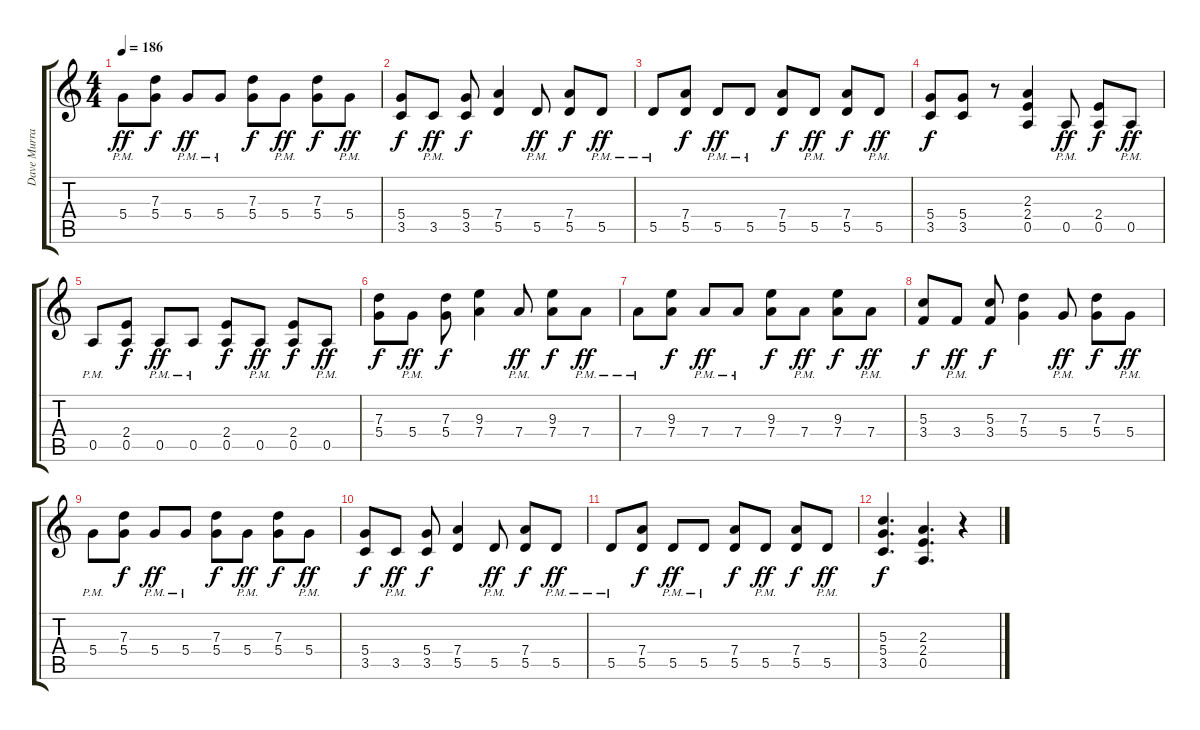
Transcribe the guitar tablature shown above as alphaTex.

\track ("Dave Murray" "Dave Murra") {instrument overdrivenguitar}
\staff {score tabs}
\tuning (E4 B3 G3 D3 A2 E2) {hide}
\ts (4 4)
\tempo 186
\clef g2
\ks c
5.4{pm}.8{dy ff} (7.3 5.4).8{dy f} 5.4{pm}.8{dy ff} 5.4{pm}.8 (7.3 5.4).8{dy f} 5.4{pm}.8{dy ff} (7.3 5.4).8{dy f} 5.4{pm}.8{dy ff} |
(5.4 3.5).8{dy f} 3.5{pm}.8{dy ff} (5.4 3.5).8{dy f} (7.4 5.5).4 5.5{pm}.8{dy ff} (7.4 5.5).8{dy f} 5.5{pm}.8{dy ff} |
5.5{pm}.8 (7.4 5.5).8{dy f} 5.5{pm}.8{dy ff} 5.5{pm}.8 (7.4 5.5).8{dy f} 5.5{pm}.8{dy ff} (7.4 5.5).8{dy f} 5.5{pm}.8{dy ff} |
(5.4 3.5).8{dy f} (5.4 3.5).8 r.8 (2.3 2.4 0.5).4 0.5{pm}.8{dy ff} (2.4 0.5).8{dy f} 0.5{pm}.8{dy ff} |
0.5{pm}.8 (2.4 0.5).8{dy f} 0.5{pm}.8{dy ff} 0.5{pm}.8 (2.4 0.5).8{dy f} 0.5{pm}.8{dy ff} (2.4 0.5).8{dy f} 0.5{pm}.8{dy ff} |
(7.3 5.4).8{dy f} 5.4{pm}.8{dy ff} (7.3 5.4).8{dy f} (9.3 7.4).4 7.4{pm}.8{dy ff} (9.3 7.4).8{dy f} 7.4{pm}.8{dy ff} |
7.4{pm}.8 (9.3 7.4).8{dy f} 7.4{pm}.8{dy ff} 7.4{pm}.8 (9.3 7.4).8{dy f} 7.4{pm}.8{dy ff} (9.3 7.4).8{dy f} 7.4{pm}.8{dy ff} |
(5.3 3.4).8{dy f} 3.4{pm}.8{dy ff} (5.3 3.4).8{dy f} (7.3 5.4).4 5.4{pm}.8{dy ff} (7.3 5.4).8{dy f} 5.4{pm}.8{dy ff} |
5.4{pm}.8 (7.3 5.4).8{dy f} 5.4{pm}.8{dy ff} 5.4{pm}.8 (7.3 5.4).8{dy f} 5.4{pm}.8{dy ff} (7.3 5.4).8{dy f} 5.4{pm}.8{dy ff} |
(5.4 3.5).8{dy f} 3.5{pm}.8{dy ff} (5.4 3.5).8{dy f} (7.4 5.5).4 5.5{pm}.8{dy ff} (7.4 5.5).8{dy f} 5.5{pm}.8{dy ff} |
5.5{pm}.8 (7.4 5.5).8{dy f} 5.5{pm}.8{dy ff} 5.5{pm}.8 (7.4 5.5).8{dy f} 5.5{pm}.8{dy ff} (7.4 5.5).8{dy f} 5.5{pm}.8{dy ff} |
(5.3 5.4 3.5).4{d dy f} (2.3 2.4 0.5).4{d} r.4
